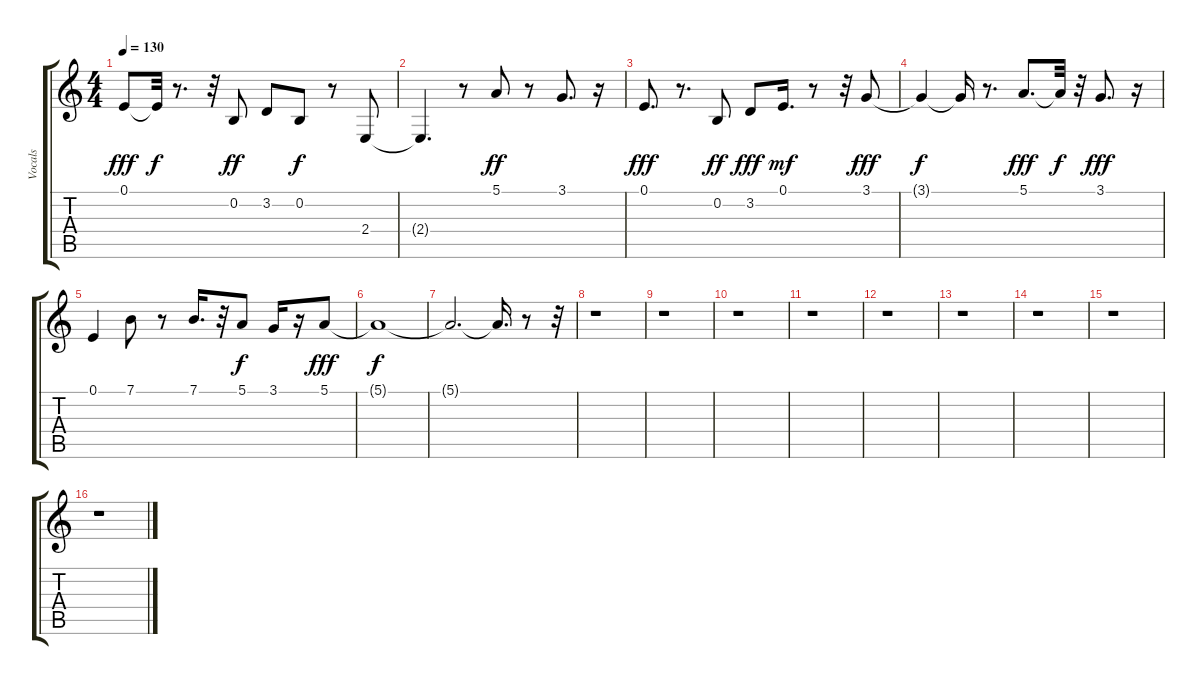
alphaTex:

\track ("Vocals" "Vocals") {instrument lead6voice}
\staff {score tabs}
\tuning (E4 B3 G3 D3 A2 E2) {hide}
\ts (4 4)
\tempo 130
\clef g2
\ks c
0.1.8{dy fff} 0.1{t}.32{dy f} r.8{d} r.32 0.2.8{dy ff} 3.2.8 0.2.8{dy f} r.8 2.4.8 |
2.4{t}.4{d} r.8 5.1.8{dy ff} r.8 3.1.8{d} r.16 |
0.1.8{d dy fff} r.8{d} 0.2.8{dy ff} 3.2.8{dy fff} 0.1.16{d dy mf} r.8 r.32 3.1.8{dy fff} |
3.1{t}.4{dy f} 3.1{t}.16 r.8{d} 5.1.8{d dy fff} 5.1{t}.32{dy f} r.32 3.1.8{d dy fff} r.16 |
0.1.4 7.1.8 r.8 7.1.16{d} r.32 5.1.8{dy f} 3.1.16 r.16 5.1.8{dy fff} |
5.1{t}.1{dy f} |
5.1{t}.2{d} 5.1{t}.16{d} r.8 r.32 |
r.1 |
r.1 |
r.1 |
r.1 |
r.1 |
r.1 |
r.1 |
r.1 |
r.1
